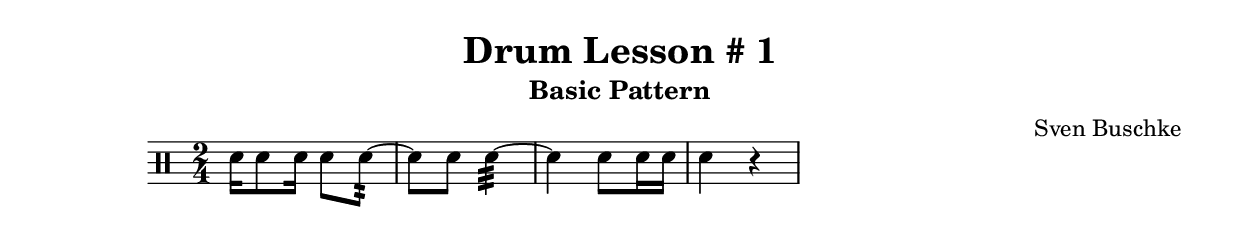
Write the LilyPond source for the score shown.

\version "2.22.1"
\header {
  title = "Drum Lesson # 1"
  subtitle = "Basic Pattern"
  composer = "Sven Buschke"
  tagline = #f
}
\score {
  \drums {
  \time 2/4
  sn16 8 16 8 8:32 ~
  8 8 4:32 ~
  4 8 16 16
  4 r4
}

  \layout {}
  \midi {}
}